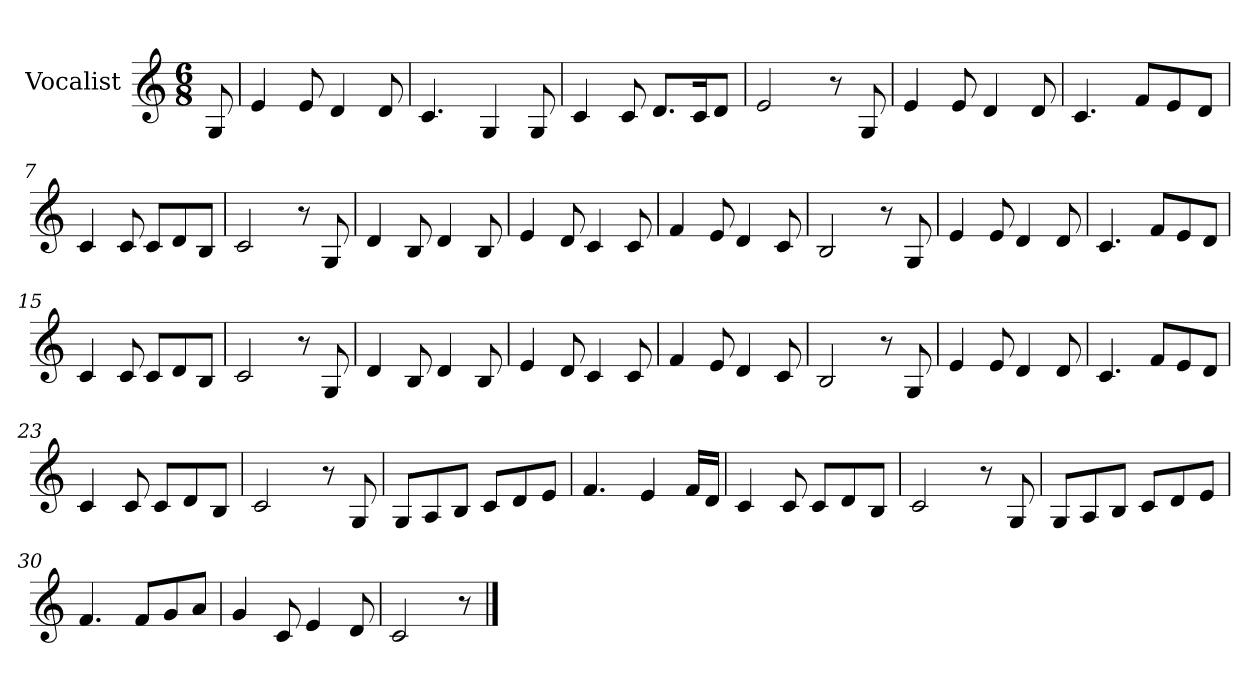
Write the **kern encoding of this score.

**kern
*part1
*staff1
*I"Vocalist
*k[]
*C:
*M6/8
=
8G
=1
4e
8e
4d
8d
=2
4.c
4G
8G
=3
4c
8c
8.dL
16cK
8dJ
=4
2e
8r
8G
=5
4e
8e
4d
8d
=6
4.c
8fL
8e
8dJ
=7
4c
8c
8cL
8d
8BJ
=8
2c
8r
8G
=9
4d
8B
4d
8B
=10
4e
8d
4c
8c
=11
4f
8e
4d
8c
=12
2B
8r
8G
=13
4e
8e
4d
8d
=14
4.c
8fL
8e
8dJ
=15
4c
8c
8cL
8d
8BJ
=16
2c
8r
8G
=17
4d
8B
4d
8B
=18
4e
8d
4c
8c
=19
4f
8e
4d
8c
=20
2B
8r
8G
=21
4e
8e
4d
8d
=22
4.c
8fL
8e
8dJ
=23
4c
8c
8cL
8d
8BJ
=24
2c
8r
8G
=25
8GL
8A
8BJ
8cL
8d
8eJ
=26
4.f
4e
16fLL
16dJJ
=27
4c
8c
8cL
8d
8BJ
=28
2c
8r
8G
=29
8GL
8A
8BJ
8cL
8d
8eJ
=30
4.f
8fL
8g
8aJ
=31
4g
8c
4e
8d
=32
2c
8r
==
*-
